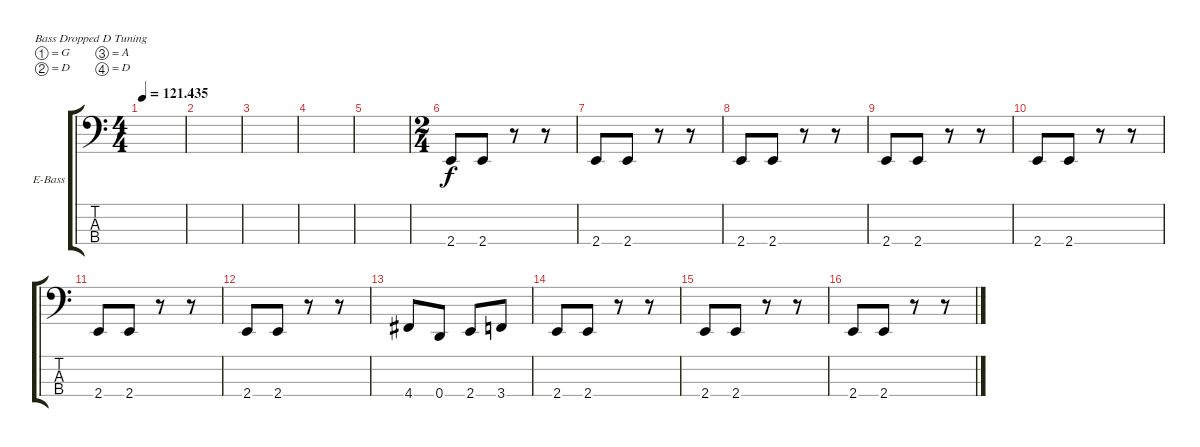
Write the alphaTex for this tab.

\bracketExtendMode groupsimilarinstruments
\firstSystemTrackNameOrientation horizontal
\otherSystemsTrackNameOrientation horizontal
\track ("Electric Bass" "E-Bass") {instrument electricbassfinger}
\staff {score tabs}
\tuning (G2 D2 A1 D1)
\ts (4 4)
\tempo
121.435
\accidentals auto
\clef f4
\ottava regular
\simile none
\ks c
|
|
|
|
|
\ts (2 4)
2.4.8 2.4.8 r.8 r.8 |
2.4.8 2.4.8 r.8 r.8 |
2.4.8 2.4.8 r.8 r.8 |
2.4.8 2.4.8 r.8 r.8 |
2.4.8 2.4.8 r.8 r.8 |
2.4.8 2.4.8 r.8 r.8 |
2.4.8 2.4.8 r.8 r.8 |
4.4.8 0.4.8 2.4.8 3.4.8 |
2.4.8 2.4.8 r.8 r.8 |
2.4.8 2.4.8 r.8 r.8 |
2.4.8 2.4.8 r.8 r.8
